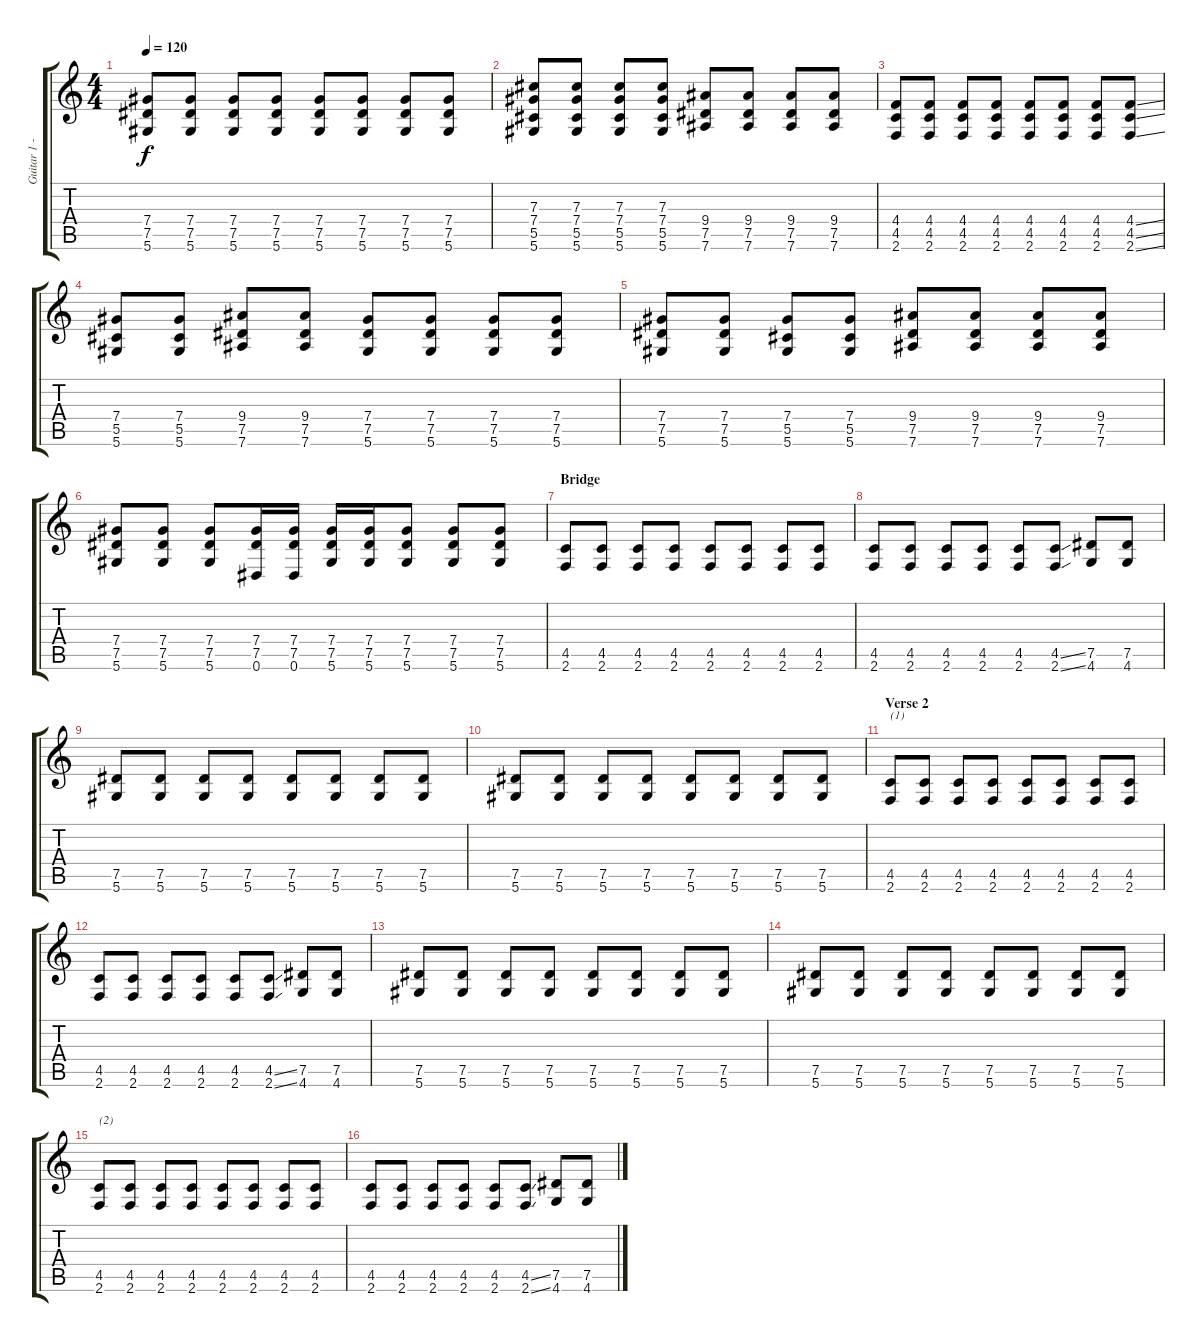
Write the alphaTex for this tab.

\track ("Guitar 1 - rythm guitar, left" "Guitar 1 -") {instrument distortionguitar}
\staff {score tabs}
\tuning (Eb4 Bb3 Gb3 Db3 Ab2 Eb2) {hide}
\ts (4 4)
\tempo 120
\clef g2
\ks c
(7.4 7.5 5.6).8{dy f} (7.4 7.5 5.6).8 (7.4 7.5 5.6).8 (7.4 7.5 5.6).8 (7.4 7.5 5.6).8 (7.4 7.5 5.6).8 (7.4 7.5 5.6).8 (7.4 7.5 5.6).8 |
(7.3 7.4 5.5 5.6).8 (7.3 7.4 5.5 5.6).8 (7.3 7.4 5.5 5.6).8 (7.3 7.4 5.5 5.6).8 (9.4 7.5 7.6).8 (9.4 7.5 7.6).8 (9.4 7.5 7.6).8 (9.4 7.5 7.6).8 |
(4.4 4.5 2.6).8 (4.4 4.5 2.6).8 (4.4 4.5 2.6).8 (4.4 4.5 2.6).8 (4.4 4.5 2.6).8 (4.4 4.5 2.6).8 (4.4 4.5 2.6).8 (4.4{ss} 4.5{ss} 2.6{ss}).8 |
(7.4 5.5 5.6).8 (7.4 5.5 5.6).8 (9.4 7.5 7.6).8 (9.4 7.5 7.6).8 (7.4 7.5 5.6).8 (7.4 7.5 5.6).8 (7.4 7.5 5.6).8 (7.4 7.5 5.6).8 |
(7.4 7.5 5.6).8 (7.4 7.5 5.6).8 (7.4 5.5 5.6).8 (7.4 5.5 5.6).8 (9.4 7.5 7.6).8 (9.4 7.5 7.6).8 (9.4 7.5 7.6).8 (9.4 7.5 7.6).8 |
(7.4 7.5 5.6).8 (7.4 7.5 5.6).8 (7.4 7.5 5.6).8 (7.4 7.5 0.6).16 (7.4 7.5 0.6).16 (7.4 7.5 5.6).16 (7.4 7.5 5.6).16 (7.4 7.5 5.6).8 (7.4 7.5 5.6).8 (7.4 7.5 5.6).8 |
\section ("" "Bridge")
(4.5 2.6).8 (4.5 2.6).8 (4.5 2.6).8 (4.5 2.6).8 (4.5 2.6).8 (4.5 2.6).8 (4.5 2.6).8 (4.5 2.6).8 |
(4.5 2.6).8 (4.5 2.6).8 (4.5 2.6).8 (4.5 2.6).8 (4.5 2.6).8 (4.5{ss} 2.6{ss}).8 (7.5 4.6).8 (7.5 4.6).8 |
(7.5 5.6).8 (7.5 5.6).8 (7.5 5.6).8 (7.5 5.6).8 (7.5 5.6).8 (7.5 5.6).8 (7.5 5.6).8 (7.5 5.6).8 |
(7.5 5.6).8 (7.5 5.6).8 (7.5 5.6).8 (7.5 5.6).8 (7.5 5.6).8 (7.5 5.6).8 (7.5 5.6).8 (7.5 5.6).8 |
\section ("" "Verse 2")
(4.5 2.6).8{txt "(1)"} (4.5 2.6).8 (4.5 2.6).8 (4.5 2.6).8 (4.5 2.6).8 (4.5 2.6).8 (4.5 2.6).8 (4.5 2.6).8 |
(4.5 2.6).8 (4.5 2.6).8 (4.5 2.6).8 (4.5 2.6).8 (4.5 2.6).8 (4.5{ss} 2.6{ss}).8 (7.5 4.6).8 (7.5 4.6).8 |
(7.5 5.6).8 (7.5 5.6).8 (7.5 5.6).8 (7.5 5.6).8 (7.5 5.6).8 (7.5 5.6).8 (7.5 5.6).8 (7.5 5.6).8 |
(7.5 5.6).8 (7.5 5.6).8 (7.5 5.6).8 (7.5 5.6).8 (7.5 5.6).8 (7.5 5.6).8 (7.5 5.6).8 (7.5 5.6).8 |
(4.5 2.6).8{txt "(2)"} (4.5 2.6).8 (4.5 2.6).8 (4.5 2.6).8 (4.5 2.6).8 (4.5 2.6).8 (4.5 2.6).8 (4.5 2.6).8 |
(4.5 2.6).8 (4.5 2.6).8 (4.5 2.6).8 (4.5 2.6).8 (4.5 2.6).8 (4.5{ss} 2.6{ss}).8 (7.5 4.6).8 (7.5 4.6).8
